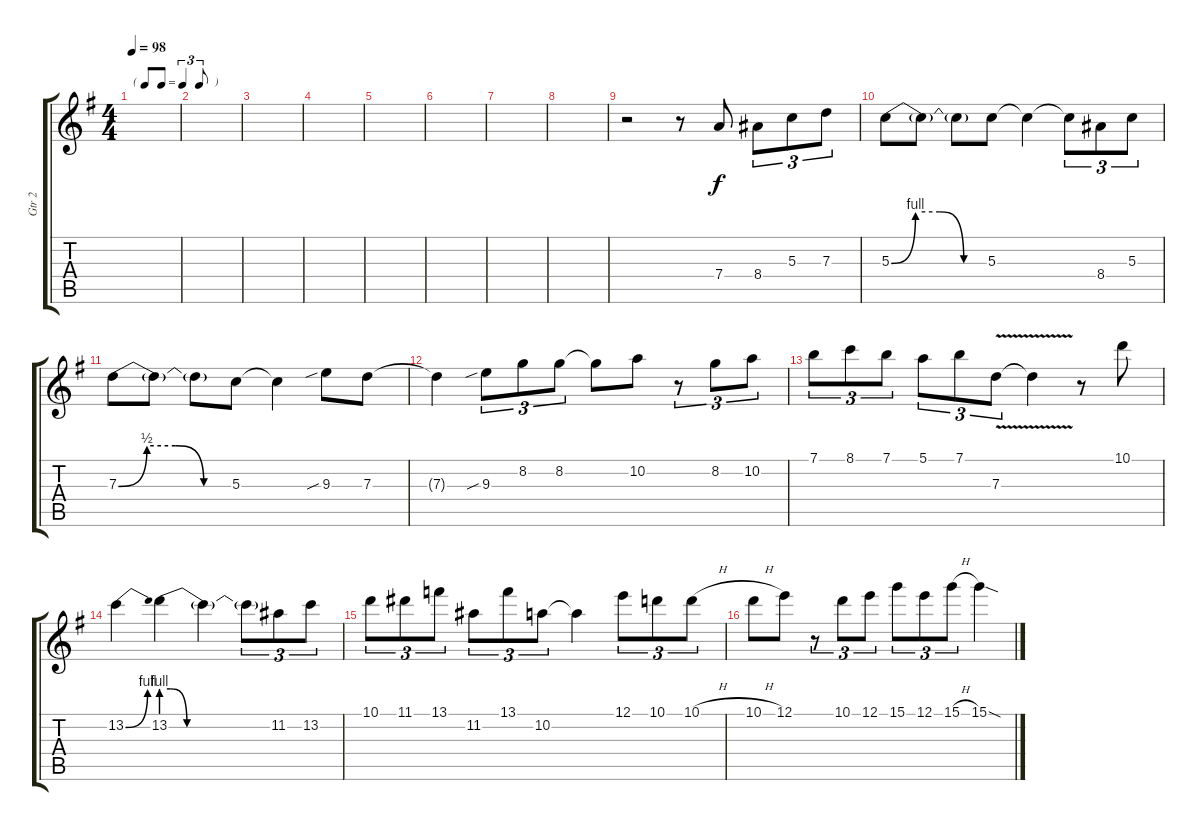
\track ("Gtr 2" "Gtr 2") {instrument overdrivenguitar}
\staff {score tabs}
\tuning (E4 B3 G3 D3 A2 E2) {hide}
\ts (4 4)
\tf triplet8th
\tempo 98
\clef g2
\ks g
|
|
|
|
|
|
|
|
r.2 r.8 7.4.8 8.4.8{tu (3 2)} 5.3.8{tu (3 2)} 7.3.8{tu (3 2)} |
5.3{be (custom 0 0 15 4 30 4 45 0 60 0)}.8 5.3{t}.8 5.3{t}.8 5.3.8 5.3{t}.4 5.3{t}.8{tu (3 2)} 8.4.8{tu (3 2)} 5.3.8{tu (3 2)} |
7.3{be (custom 0 0 15 2 30 2 45 0 60 0)}.8 7.3{t}.8 7.3{t}.8 5.3.8 5.3{t}.4 9.3{sib}.8 7.3.8 |
7.3{t}.4 9.3{sib}.8{tu (3 2)} 8.2.8{tu (3 2)} 8.2.8{tu (3 2)} 8.2{t}.8 10.2.8 r.8{tu (3 2)} 8.2.8{tu (3 2)} 10.2.8{tu (3 2)} |
7.1.8{tu (3 2)} 8.1.8{tu (3 2)} 7.1.8{tu (3 2)} 5.1.8{tu (3 2)} 7.1.8{tu (3 2)} 7.3{v}.8{tu (3 2)} 7.3{t}.4 r.8 10.1.8 |
13.2{be (bend 0 0 60 4)}.4 13.2{be (custom 0 4 5 4 14 0 40 0 60 0)}.4 13.2{t}.4 13.2{t}.8{tu (3 2)} 11.2.8{tu (3 2)} 13.2.8{tu (3 2)} |
10.1.8{tu (3 2)} 11.1.8{tu (3 2)} 13.1.8{tu (3 2)} 11.2.8{tu (3 2)} 13.1.8{tu (3 2)} 10.2.8{tu (3 2)} 10.2{t}.4 12.1.8{tu (3 2)} 10.1.8{tu (3 2)} 10.1{h}.8{tu (3 2)} |
10.1{h}.8 12.1.8 r.8{tu (3 2)} 10.1.8{tu (3 2)} 12.1.8{tu (3 2)} 15.1.8{tu (3 2)} 12.1.8{tu (3 2)} 15.1{h}.8{tu (3 2)} 15.1{sod}.4
